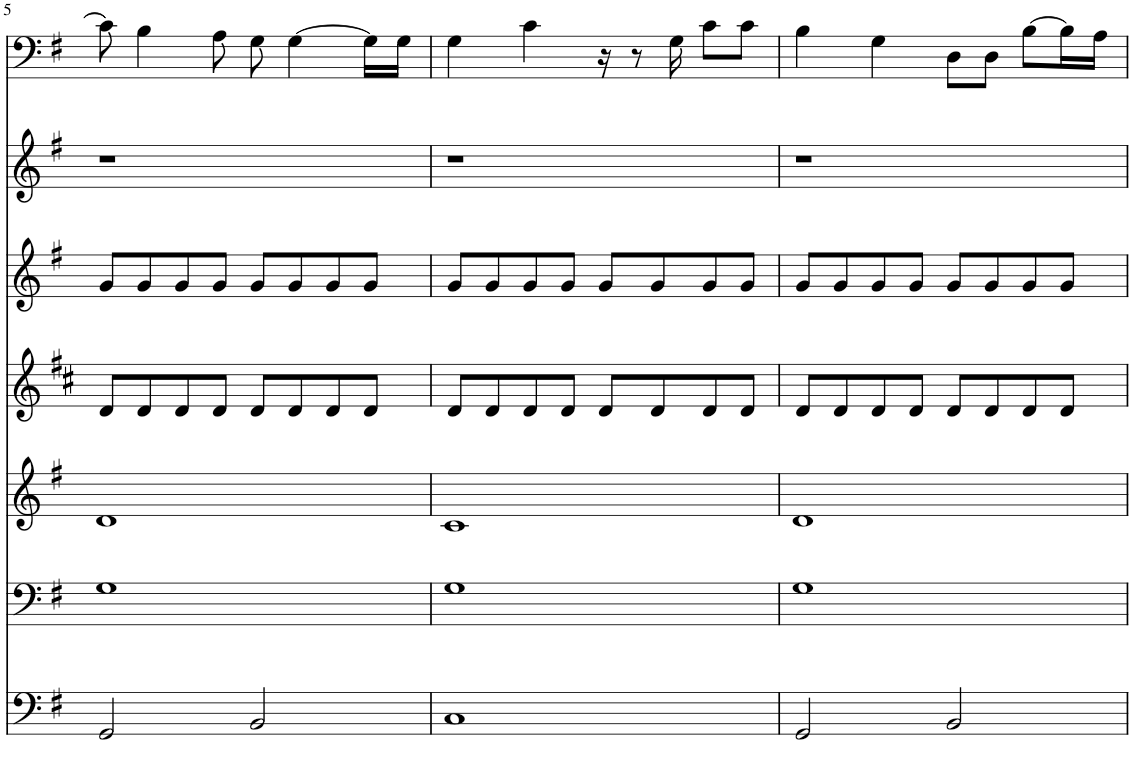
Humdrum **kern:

**kern	**kern	**kern	**kern	**kern	**kern	**kern
*part7	*part6	*part5	*part4	*part3	*part2	*part1
*staff7	*staff6	*staff5	*staff4	*staff3	*staff2	*staff1
*I"Piano	*I"Piano	*I"Piano	*I"Piano	*I"Piano	*I"Piano	*I"Piano
*I'Pno	*I'Pno	*I'Pno	*I'Pno	*I'Pno	*I'Pno	*I'Pno
!!LO:PB:g=z
*clefF4	*clefF4	*clefG2	*clefG2	*clefG2	*clefG2	*clefF4
*k[f#]	*k[f#]	*k[f#]	*k[f#c#]	*k[f#]	*k[f#]	*k[f#]
*M4/4	*M4/4	*M4/4	*M4/4	*M4/4	*M4/4	*M4/4
=5	=5	=5	=5	=5	=5	=5
2GG/	1G	1d	8d/L	8g/L	1r	8c\]
.	.	.	8d/	8g/	.	4B\
.	.	.	8d/	8g/	.	.
.	.	.	8d/J	8g/J	.	8A\
2BB/	.	.	8d/L	8g/L	.	8G\
.	.	.	8d/	8g/	.	[4G\
.	.	.	8d/	8g/	.	.
.	.	.	8d/J	8g/J	.	16G\LL]
.	.	.	.	.	.	16G\JJ
=6	=6	=6	=6	=6	=6	=6
1C	1G	1c	8d/L	8g/L	1r	4G\
.	.	.	8d/	8g/	.	.
.	.	.	8d/	8g/	.	4c\
.	.	.	8d/J	8g/J	.	.
.	.	.	8d/L	8g/L	.	16r
.	.	.	.	.	.	8r
.	.	.	8d/	8g/	.	.
.	.	.	.	.	.	16G\
.	.	.	8d/	8g/	.	8c\L
.	.	.	8d/J	8g/J	.	8c\J
=7	=7	=7	=7	=7	=7	=7
2GG/	1G	1d	8d/L	8g/L	1r	4B\
.	.	.	8d/	8g/	.	.
.	.	.	8d/	8g/	.	4G\
.	.	.	8d/J	8g/J	.	.
2BB/	.	.	8d/L	8g/L	.	8D\L
.	.	.	8d/	8g/	.	8D\J
.	.	.	8d/	8g/	.	[8B\L
.	.	.	8d/J	8g/J	.	16B\L]
.	.	.	.	.	.	16A\JJ
=	=	=	=	=	=	=
*-	*-	*-	*-	*-	*-	*-
